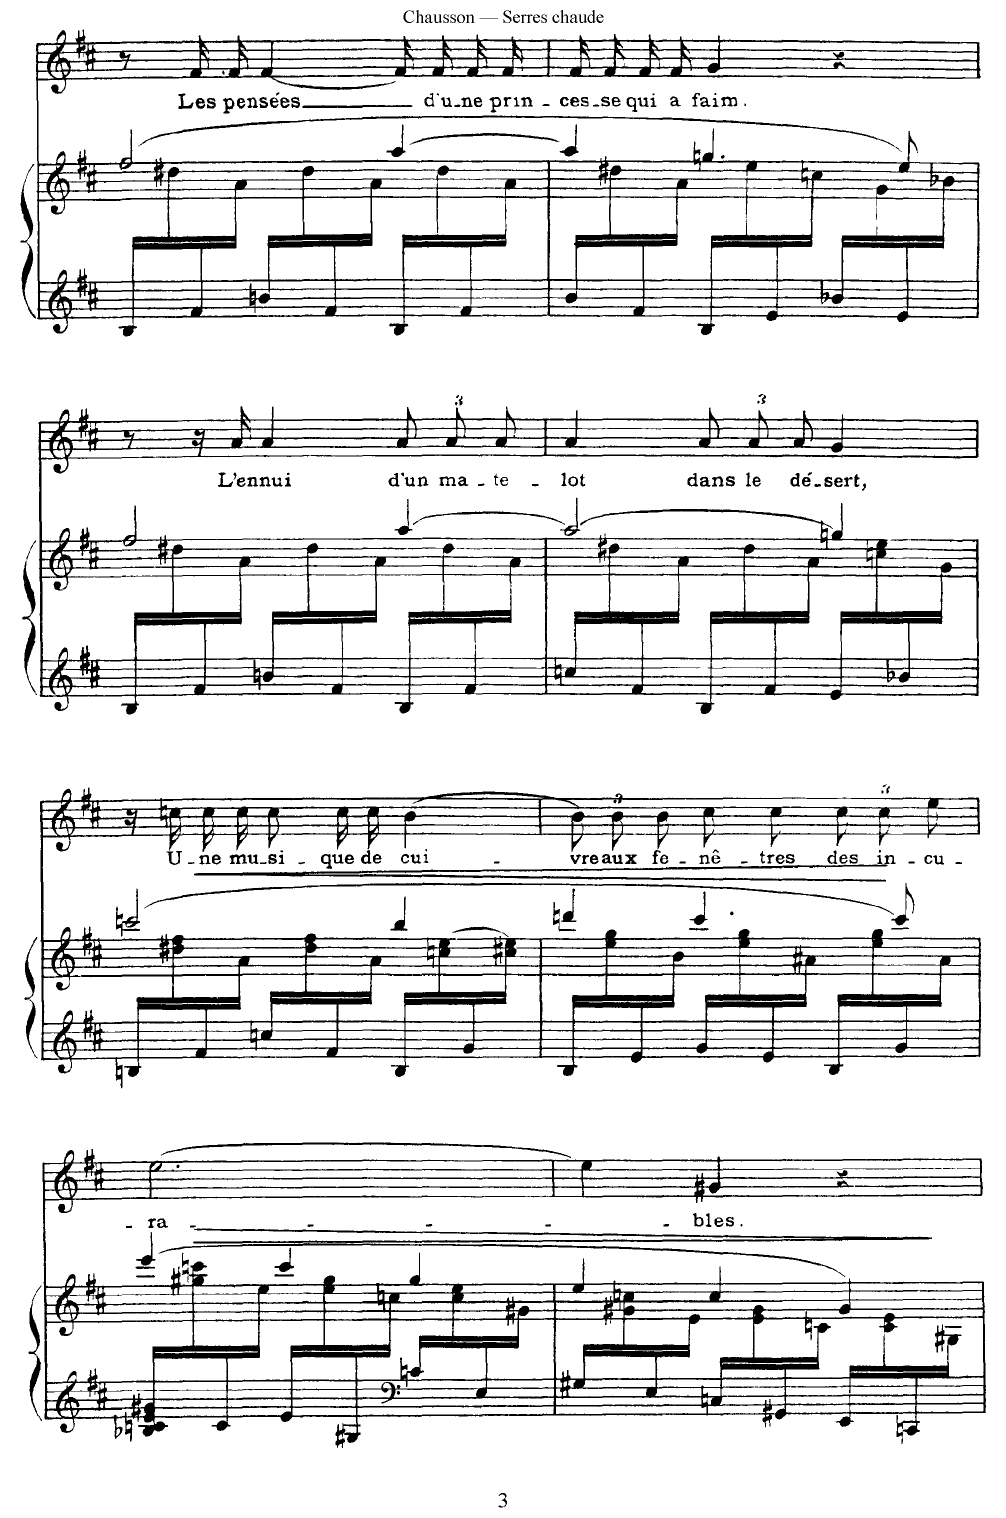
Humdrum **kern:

**kern	**kern	**dynam	**kern	**text
*part2	*part2	*part2	*part1	*part1
*staff3	*staff2	*staff2/3	*staff1	*staff1
*I"Piano	*	*	*I"Voice	*
*I'Pno	*	*	*	*
*clefG2	*clefG2	*	*clefG2	*
*k[f#c#]	*k[f#c#]	*	*k[f#c#]	*
*M3/4	*M3/4	*	*M3/4	*
=21	=21	=21	=21	=21
*	*^	*	*	*
16B/LL	(2ff#/	16ryy	.	8r	.
16ryy	.	16dd#X\	.	.	.
16f#/	.	16ryy	.	16f#/LL	Les
16ryy	.	16a\JJ	.	16f#/JJ	pen-
16bn/LL	.	16ryy	.	[4f#/	-sées
16ryy	.	16dd#\	.	.	.
16f#/	.	16ryy	.	.	.
16ryy	.	16a\JJ	.	.	.
16B/LL	[>4aa/	16ryy	.	16f#/LL]	.
16ryy	.	16dd#\	.	16f#/J	d'u-
16f#/	.	16ryy	.	16f#/L	-ne
16ryy	.	16a\JJ	.	16f#/JJ	prin-
=22	=22	=22	=22	=22	=22
16b/LL	4aa/]	16ryy	.	16f#/LL	-ces-
16ryy	.	16dd#X\	.	16f#/J	-se
16f#/	.	16ryy	.	16f#/L	qui
16ryy	.	16a\JJ	.	16f#/JJ	a
16B/LL	4.ggn/	16ryy	.	4g/	faim.
16ryy	.	16ee\	.	.	.
16e/	.	16ryy	.	.	.
16ryy	.	16ccn\JJ	.	.	.
16b-X/LL	.	16ryy	.	4r	.
16ryy	.	16g\	.	.	.
16e/	8ee/)	16ryy	.	.	.
16ryy	.	16b-X\JJ	.	.	.
=23	=23	=23	=23	=23	=23
16B/LL	2ff#/	16ryy	.	8r	.
16ryy	.	16dd#X\	.	.	.
16f#/	.	16ryy	.	16r	.
16ryy	.	16a\JJ	.	16a/	L'en-
16bn/LL	.	16ryy	.	4a/	-nui
16ryy	.	16dd#\	.	.	.
16f#/	.	16ryy	.	.	.
16ryy	.	16a\JJ	.	.	.
16B/LL	[>4aa/	16ryy	.	12a/L	d'un
16ryy	.	16dd#\	.	.	.
.	.	.	.	12a/	ma-
16f#/	.	16ryy	.	.	.
.	.	.	.	12a/J	-te-
16ryy	.	16a\JJ	.	.	.
=24	=24	=24	=24	=24	=24
16ccn/LL	(>2aa/]	16ryy	.	4a/	-lot
16ryy	.	16dd#X\	.	.	.
16f#/	.	16ryy	.	.	.
16ryy	.	16a\JJ	.	.	.
16B/LL	.	16ryy	.	12a/L	dans
16ryy	.	16dd#\	.	.	.
.	.	.	.	12a/	le
16f#/	.	16ryy	.	.	.
.	.	.	.	12a/J	dé-
16ryy	.	16a\JJ	.	.	.
16e/LL	4ggn/)	16ryy	.	4g/	-sert,
16ryy	.	16ccn\ 16ee\	.	.	.
16b-X/	.	16ryy	.	.	.
16ryy	.	16g\JJ	.	.	.
=25	=25	=25	=25	=25	=25
!	!	!	!LO:HP:b	!	!
16Bn/LL	(2cccn/	16ryy	<	16r	.
16ryy	.	16dd#X\ 16ff#\	.	16ccn\LL	U-
16f#/	.	16ryy	.	16cc\	-ne
16ryy	.	16a\JJ	.	16cc\JJ	mu-
16ccn/LL	.	16ryy	.	8cc\L	-si-
16ryy	.	16dd#\ 16ff#\	.	.	.
16f#/	.	16ryy	.	16cc\L	-que
16ryy	.	16a\JJ	.	16cc\JJ	de
16B/LL	4bb/	16ryy	.	[4b\	cui-
16ryy	.	16ccn\ [16ee\	.	.	.
16g/	.	16ryy	.	.	.
16ryy	.	16cc#X\ 16ee\]JJ	.	.	.
=26	=26	=26	=26	=26	=26
16B/LL	4dddn/	16ryy	.	12b\L]	-vre
16ryy	.	16ee\ 16gg\	.	.	.
.	.	.	.	12b\	aux
16e/	.	16ryy	.	.	.
.	.	.	.	12b\J	fe-
16ryy	.	16b\JJ	.	.	.
16g/LL	4.ccc#/	16ryy	.	8cc#\L	-nê-
16ryy	.	16ee\ 16gg\	.	.	.
16e/	.	16ryy	.	8cc#\J	-tres
16ryy	.	16a#X\JJ	.	.	.
16B/LL	.	16ryy	.	12cc#\L	des
16ryy	.	16ee\ 16gg\	.	.	.
.	.	.	.	12cc#\	in-
16g/	8ccc#/)	16ryy	.	.	.
.	.	.	.	12ee\J	-cu-
16ryy	.	16a#\JJ	.	.	.
*	*v	*v	*	*	*
.	.	[	.	.
=27	=27	=27	=27	=27
!	!	!LO:HP:b	!	!
*	*^	*	*	*
16B-X/ 16cn/ 16e/ 16g#X/LL	(4eee/	16ryy	>	[2.ee\	-- ra-
16ryy	.	16gg#X\ 16cccn\	.	.	.
16c/	.	16ryy	.	.	.
16ryy	.	16ee\JJ	.	.	.
16e/LL	4ccc#X/	16ryy	.	.	.
16ryy	.	16ee\ 16gg#\	.	.	.
16G#X/	.	16ryy	.	.	.
16ryy	.	16ccn\JJ	.	.	.
*clefF4	*	*	*	*	*
16cn/LL	4ggn/	16ryy	.	.	.
16ryy	.	16cc\ 16ee\	.	.	.
16E/	.	16ryy	.	.	.
16ryy	.	16g#X\JJ	.	.	.
=28	=28	=28	=28	=28	=28
16G#X/LL	4ee/	16ryy	.	4ee\]	.
16ryy	.	16g#X\ 16ccn\	.	.	.
16E/	.	16ryy	.	.	.
16ryy	.	16e\JJ	.	.	.
16Cn/LL	4cc#X/	16ryy	.	4g#X/	-bles.
16ryy	.	16e\ 16g#\	.	.	.
16GG#X/	.	16ryy	.	.	.
16ryy	.	16cn\JJ	.	.	.
16EE/LL	4gn/)	16ryy	.	4r	.
16ryy	.	16c\ 16e\	.	.	.
16CCn/	.	16ryy	.	.	.
16ryy	.	16G#X\JJ	.	.	.
*	*v	*v	*	*	*
.	.	]	.	.
=	=	=	=	=
*-	*-	*-	*-	*-
